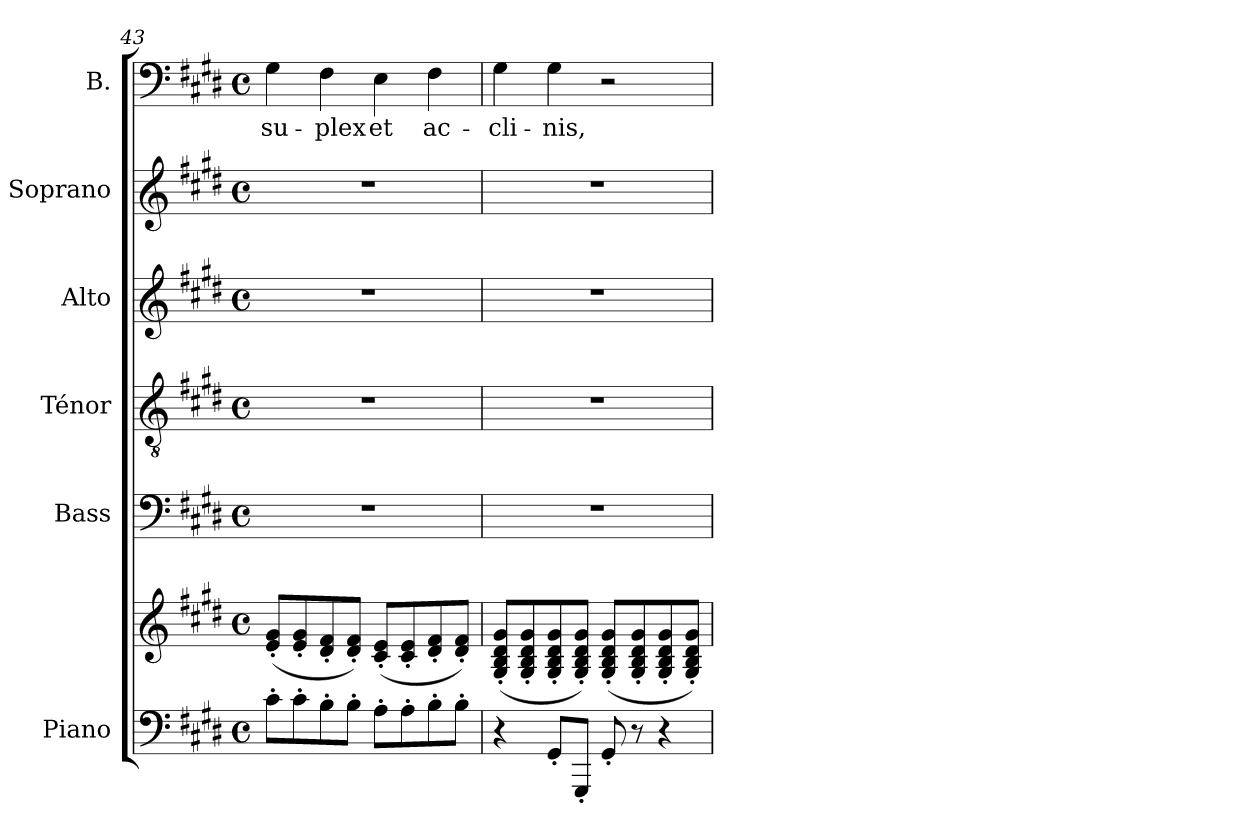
**kern	**kern	**kern	**kern	**kern	**kern	**kern	**text
*part6	*part6	*part5	*part4	*part3	*part2	*part1	*part1
*staff7	*staff6	*staff5	*staff4	*staff3	*staff2	*staff1	*staff1
*I"Piano	*	*I"Bass	*I"Ténor	*I"Alto	*I"Soprano	*I"B.	*
*I'Pno.	*	*I'B.	*I'T.	*I'A.	*I'S.	*I'B.	*
!!LO:LB:g=z
*clefF4	*clefG2	*clefF4	*clefGv2	*clefG2	*clefG2	*clefF4	*
*k[f#c#g#d#]	*k[f#c#g#d#]	*k[f#c#g#d#]	*k[f#c#g#d#]	*k[f#c#g#d#]	*k[f#c#g#d#]	*k[f#c#g#d#]	*
*M4/4	*M4/4	*M4/4	*M4/4	*M4/4	*M4/4	*M4/4	*
*met(c)	*met(c)	*met(c)	*met(c)	*met(c)	*met(c)	*met(c)	*
=43	=43	=43	=43	=43	=43	=43	=43
8c#'\L	(8e/' 8g#/'L	1r	1r	1r	1r	4G#\	su-
8c#'\	8e/' 8g#/'	.	.	.	.	.	.
8B'\	8d#/' 8f#/'	.	.	.	.	4F#\	-plex
8B'\J	8d#/' 8f#/'J)	.	.	.	.	.	.
8A'\L	(8c#/' 8e/'L	.	.	.	.	4E\	et
8A'\	8c#/' 8e/'	.	.	.	.	.	.
8B'\	8d#/' 8f#/'	.	.	.	.	4F#\	ac-
8B'\J	8d#/' 8f#/'J)	.	.	.	.	.	.
=44	=44	=44	=44	=44	=44	=44	=44
4r	(8G#/' 8B/' 8d#/' 8g#/'L	1r	1r	1r	1r	4G#\	-cli-
.	8G#/' 8B/' 8d#/' 8g#/'	.	.	.	.	.	.
8GG#'/L	8G#/' 8B/' 8d#/' 8g#/'	.	.	.	.	4G#\	-nis,
8GGG#'/J	8G#/' 8B/' 8d#/' 8g#/'J)	.	.	.	.	.	.
8GG#'/	(8G#/' 8B/' 8d#/' 8g#/'L	.	.	.	.	2r	.
8r	8G#/' 8B/' 8d#/' 8g#/'	.	.	.	.	.	.
4r	8G#/' 8B/' 8d#/' 8g#/'	.	.	.	.	.	.
.	8G#/' 8B/' 8d#/' 8g#/'J)	.	.	.	.	.	.
=	=	=	=	=	=	=	=
*-	*-	*-	*-	*-	*-	*-	*-
